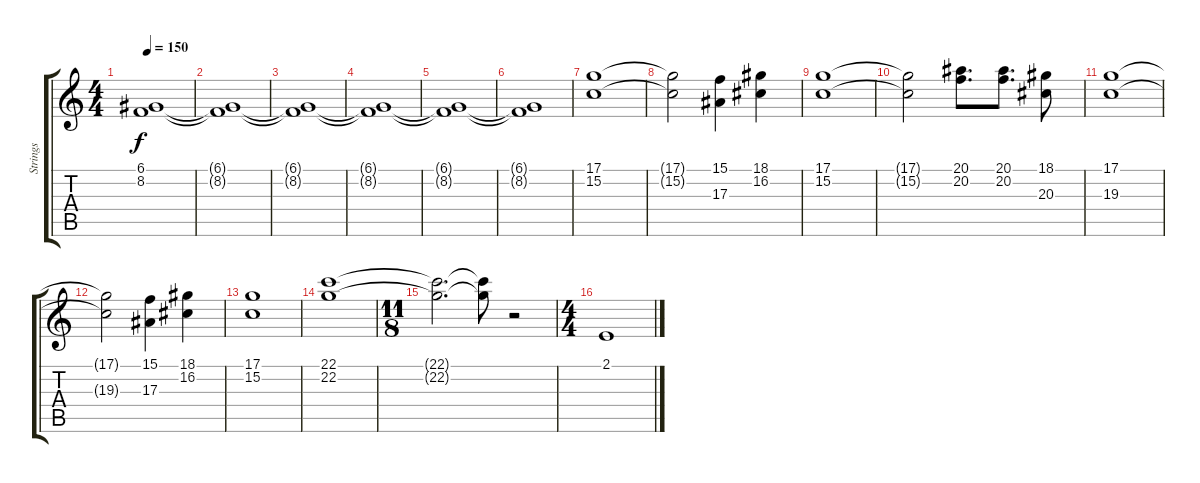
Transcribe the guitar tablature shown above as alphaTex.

\track ("Strings" "Strings") {instrument stringensemble1}
\staff {score tabs}
\tuning (D4 A3 F3 C3 G2 D2) {hide}
\ts (4 4)
\tempo 150
\clef g2
\ks c
(6.1{t} 8.2{t}).1{dy f} |
(6.1{t} 8.2{t}).1 |
(6.1{t} 8.2{t}).1 |
(6.1{t} 8.2{t}).1 |
(6.1{t} 8.2{t}).1 |
(6.1{t} 8.2{t}).1 |
(17.1 15.2).1 |
(17.1{t} 15.2{t}).2 (15.1 17.3).4 (18.1 16.2).4 |
(17.1 15.2).1 |
(17.1{t} 15.2{t}).2 (20.1 20.2).8{d} (20.1 20.2).8{d} (18.1 20.3).8 |
(17.1 19.3).1 |
(17.1{t} 19.3{t}).2 (15.1 17.3).4 (18.1 16.2).4 |
(17.1 15.2).1 |
(22.1 22.2).1 |
\ts (11 8)
(22.1{t} 22.2{t}).2{d} (22.1{t} 22.2{t}).8 r.2 |
\ts (4 4)
2.1.1
